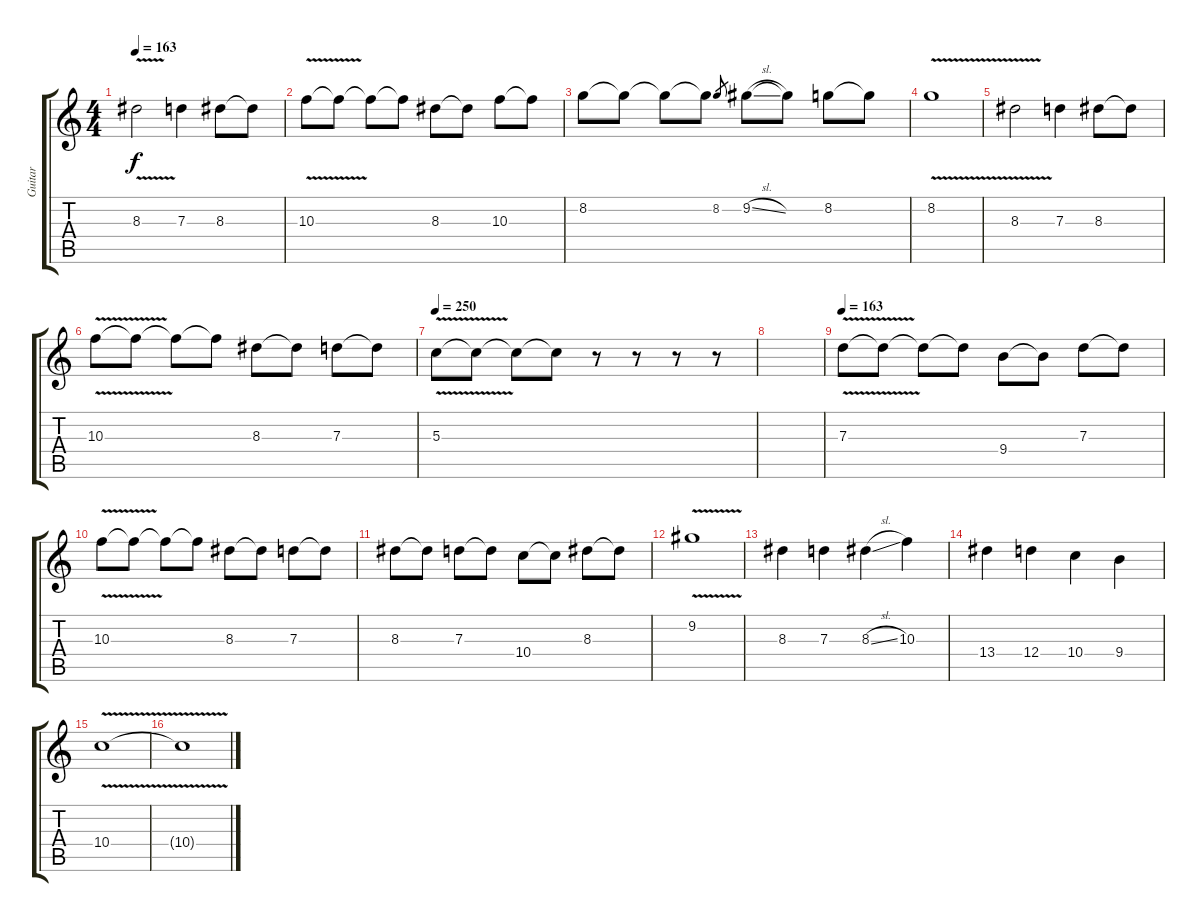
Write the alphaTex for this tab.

\track ("Guitar" "Guitar") {instrument acousticguitarnylon}
\staff {score tabs}
\tuning (E4 B3 G3 D3 A2 E2) {hide}
\ts (4 4)
\tempo 163
\clef g2
\ks c
8.3{v}.2{dy f volume 15 instrument distortionguitar} 7.3.4 8.3.8 8.3{t}.8 |
10.3{v}.8 10.3{t}.8 10.3{t}.8 10.3{t}.8 8.3.8 8.3{t}.8 10.3.8 10.3{t}.8 |
8.2.8 8.2{t}.8 8.2{t}.8 8.2{t}.8 8.2.8{gr} 9.2{sl}.8 9.2{t}.8 8.2.8 8.2{t}.8 |
8.2{v}.1 |
8.3{v}.2 7.3.4 8.3.8 8.3{t}.8 |
10.3{v}.8 10.3{t}.8 10.3{t}.8 10.3{t}.8 8.3.8 8.3{t}.8 7.3.8 7.3{t}.8 |
\tempo 250
5.3{v}.8 5.3{t}.8 5.3{t}.8 5.3{t}.8 r.8 r.8 r.8 r.8 |
|
\tempo 163
7.3{v}.8 7.3{t}.8 7.3{t}.8 7.3{t}.8 9.4.8 9.4{t}.8 7.3.8 7.3{t}.8 |
10.3{v}.8 10.3{t}.8 10.3{t}.8 10.3{t}.8 8.3.8 8.3{t}.8 7.3.8 7.3{t}.8 |
8.3.8 8.3{t}.8 7.3.8 7.3{t}.8 10.4.8 10.4{t}.8 8.3.8 8.3{t}.8 |
9.2{v}.1 |
8.3.4 7.3.4 8.3{sl}.4 10.3.4 |
13.4.4 12.4.4 10.4.4 9.4.4 |
10.4{v}.1 |
10.4{t}.1
